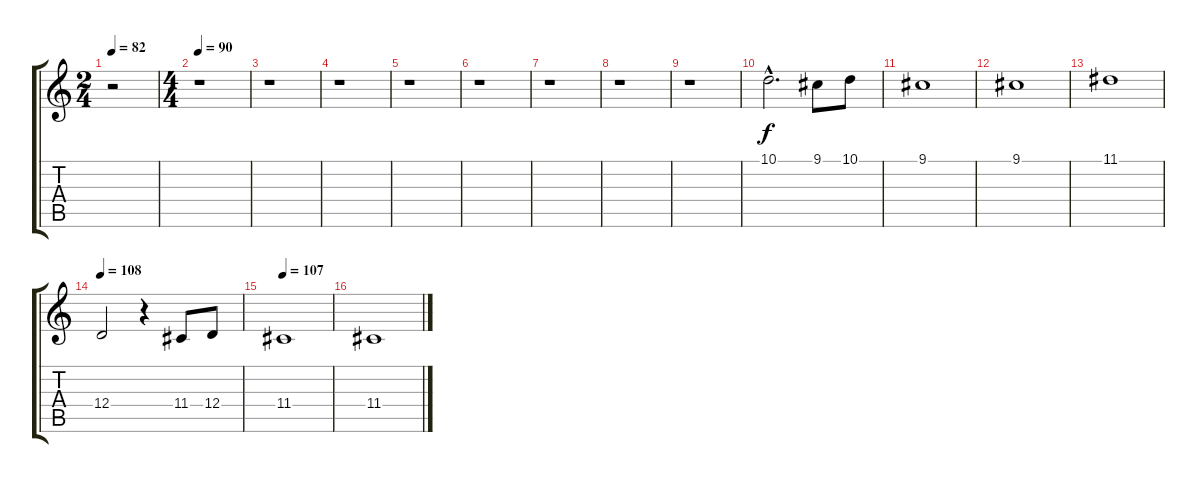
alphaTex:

\track "" {instrument viola}
\staff {score tabs}
\tuning (E4 B3 G3 D3 A2 E2) {hide}
\ts (2 4)
\tempo 82
\clef g2
\ks c
r.2{dy f instrument viola} |
\ts (4 4)
\tempo 90
r.1 |
r.1 |
r.1 |
r.1 |
r.1 |
r.1 |
r.1 |
r.1 |
10.1{hac}.2{d} 9.1.8 10.1.8 |
9.1.1 |
9.1.1 |
11.1.1 |
\tempo 108
12.4.2 r.4 11.4.8 12.4.8 |
\tempo 107
11.4.1 |
11.4.1
